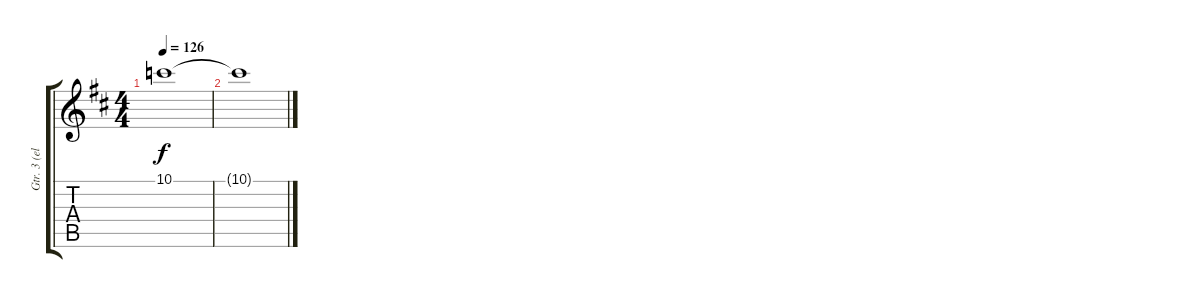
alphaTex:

\track ("Gtr. 3 (elec. w/dist.)" "Gtr. 3 (el") {instrument overdrivenguitar}
\staff {score tabs}
\tuning (D4 A3 F3 C3 G2 D2) {hide}
\ts (4 4)
\tempo 126
\clef g2
\ks d
10.1{t}.1{dy f} |
10.1{t}.1
